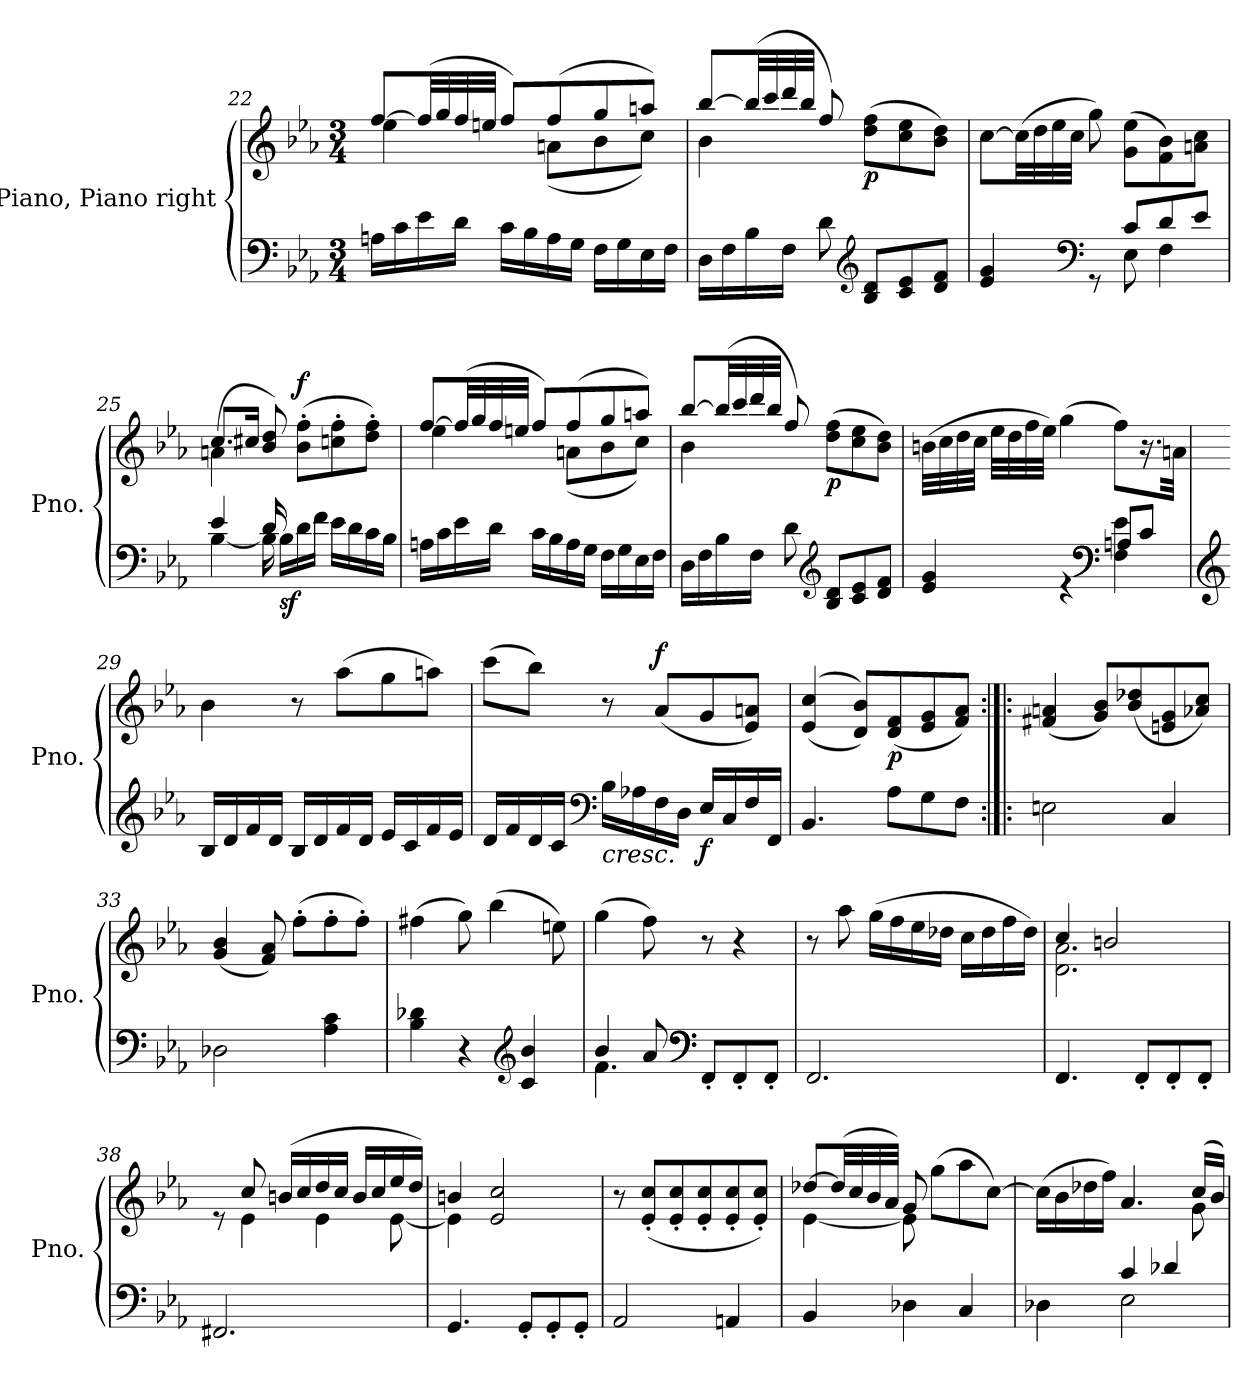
**kern	**kern	**dynam
*part1	*part1	*part1
*staff2	*staff1	*staff1/2
*I"Piano, Piano right	*	*
*I'Pno.	*	*
*clefF4	*clefG2	*
*k[b-e-a-]	*k[b-e-a-]	*
*M3/4	*M3/4	*
=22	=22	=22
*	*^	*
16An\LL	[8ff/L	4ee-\	.
16c\	.	.	.
16e-\	(>32ff/LL]	.	.
.	32gg/	.	.
16d\JJ	32ff/	.	.
.	32een/JJJ	.	.
16c\LL	8ff/L)	8ryy	.
16B-\	.	.	.
16A\	(>8ff/	(<8an\L	.
16G\JJ	.	.	.
16F\LL	8gg/	8b-\	.
16G\	.	.	.
16E-\	8aan/J)	8cc\J)	.
16F\JJ	.	.	.
!!LO:LB:g=z	!!
=23	=23	=23	=23
16D\LL	[8bb-/L	4b-\	.
16F\	.	.	.
16B-\	(>32bb-/LL]	.	.
.	32ccc/	.	.
16F\JJ	32ddd/	.	.
.	32bb-/JJJ	.	.
8d\	8ff/)	2ryy	.
*clefG2	*	*	*
!	!	!	!LO:DY:b
8B-/ 8d/L	(<8dd\ 8ff\L	.	p
8c/ 8e-/	8cc\ 8ee-\	.	.
8d/ 8f/J	8b-\ 8dd\J)	.	.
*	*v	*v	*
=24	=24	=24
*^	*	*
4e-/ 4g/	4.ryy	[8cc\L	.
.	.	(>32cc\LL]	.
.	.	32dd\	.
.	.	32ee-\	.
.	.	32cc\JJJ	.
*clefF4	*	*	*
8rGG	.	8gg\)	.
8c/L	8E-\	(>8g\ 8ee-\L	.
8d/	4F\	8f\ 8b-\)	.
8e-/J	.	8an\ 8cc\J	.
=25	=25	=25	=25
*	*	*^	*
4e-/	[<4B-\	(<4an\	(>8.cc/L	.
.	.	.	16cc#X/Jk	.
16d/)	16B-\]	(8b-/ 8dd/)	2ryy	.
!	!	!	!	!LO:DY:b=2
16B-\LL	4..ryy	.	.	sf
!	!	!	!	!LO:DY:a
16d\	.	(>8b-\' 8ff\'L	.	f
16f\JJ	.	.	.	.
16e-\LL	.	8ccn\' 8ff\'	.	.
16d\	.	.	.	.
16c\	.	8dd\' 8ff\'J)	.	.
16B-\JJ	.	.	.	.
*v	*v	*	*	*
!!LO:LB:g=z	!!
=26	=26	=26	=26
16An\LL	[8ff/L	4ee-\	.
16c\	.	.	.
16e-\	(>32ff/LL]	.	.
.	32gg/	.	.
16d\JJ	32ff/	.	.
.	32een/JJJ	.	.
16c\LL	8ff/L)	8ryy	.
16B-\	.	.	.
16A\	(>8ff/	(<8an\L	.
16G\JJ	.	.	.
16F\LL	8gg/	8b-\	.
16G\	.	.	.
16E-\	8aan/J)	8cc\J)	.
16F\JJ	.	.	.
=27	=27	=27	=27
16D\LL	[8bb-/L	4b-\	.
16F\	.	.	.
16B-\	(>32bb-/LL]	.	.
.	32ccc/	.	.
16F\JJ	32ddd/	.	.
.	32bb-/JJJ	.	.
8d\	8ff/)	2ryy	.
*clefG2	*	*	*
!	!	!	!LO:DY:b
8B-/ 8d/L	(>8dd\ 8ff\L	.	p
8c/ 8e-/	8cc\ 8ee-\	.	.
8d/ 8f/J	8b-\ 8dd\J)	.	.
*	*v	*v	*
=28	=28	=28
*^	*	*
4e-/ 4g/	2ryy	(>32bn\LLL	.
.	.	32cc\	.
.	.	32dd\	.
.	.	32cc\JJJ	.
.	.	32ee-\LLL	.
.	.	32dd\	.
.	.	32ff\	.
.	.	32ee-\JJJ)	.
4re	.	(>4gg\	.
*clefF4	*	*	*
4F\ 4e-\	8An/L	8ff\L)	.
.	8c/J	16.r	.
.	.	32an\Jkk	.
*v	*v	*	*
!!LO:LB:g=z
=29	=29	=29
*clefG2	*	*
16B-/LL	4b-\	.
16d/	.	.
16f/	.	.
16d/JJ	.	.
16B-/LL	8r	.
16d/	.	.
16f/	(>8aa-\L	.
16d/JJ	.	.
16e-/LL	8gg\	.
16c/	.	.
16f/	8aan\J)	.
16e-/JJ	.	.
=30	=30	=30
16d/LL	(>8ccc\L	.
16f/	.	.
16d/	8bb-\J)	.
16c/JJ	.	.
*clefF4	*	*
!LO:TX:b:i:t=cresc.	!	!
16B-\LL	8r	.
16A-X\	.	.
!	!	!LO:DY:a
16F\	(>8a-/L	f
16D\JJ	.	.
!	!	!LO:DY:b=2
16E-/LL	8g/	f
16C/	.	.
16F/	8e-/ 8an/J)	.
16FF/JJ	.	.
=31	=31	=31
4.BB-/	(>(<4e-/ 4cc/	.
.	8d/ 8b-/L))	.
!	!	!LO:DY:b
8A-\L	(<8d/ 8f/	p
8G\	8e-/ 8g/	.
8F\J	8f/ 8a-/J)	.
!!LO:PB:g=z
=32:|!|:	=32:|!|:	=32:|!|:
2En\	(<4f#X/ 4an/	.
.	8g/ 8b-/L)	.
.	(<8b-/ 8dd-X/	.
4C/	8en/ 8g/	.
.	8a-X/ 8cc/J)	.
=33	=33	=33
2D-X\	(<4g/ 4b-/	.
.	8f/ 8a-/)	.
.	(>8ff'\L	.
4A-\ 4c\	8ff'\	.
.	8ff'\J)	.
=34	=34	=34
4B-\ 4d-X\	(>4ff#X\	.
4r	8gg\)	.
.	(>4bb-\	.
*clefG2	*	*
4c/ 4b-/	.	.
.	8een\)	.
=35	=35	=35
*^	*	*
4b-/	4.f\	(>4gg\	.
8a-/	.	8ff\)	.
*clefF4	*	*	*
8FF'/L	4.ryy	8r	.
8FF'/	.	4r	.
8FF'/J	.	.	.
*v	*v	*	*
!!LO:LB:g=z
=36	=36	=36
2.FF/	8r	.
.	8aa-\	.
.	(>16gg\LL	.
.	16ff\	.
.	16ee-\	.
.	16dd-X\JJ	.
.	16cc\LL	.
.	16dd-\	.
.	16ff\	.
.	16dd-\JJ)	.
=37	=37	=37
*	*^	*
4.FF/	4cc/	2.d\ 2.a-\	.
.	2bn/	.	.
8FF'/L	.	.	.
8FF'/	.	.	.
8FF'/J	.	.	.
=38	=38	=38	=38
2.FF#X/	8re	8ryy	.
.	8cc/	4e-\	.
.	(>16bn/LL	.	.
.	16cc/	.	.
.	16dd/	4e-\	.
.	16cc/JJ	.	.
.	16b/LL	.	.
.	16cc/	.	.
.	16ee-/	[8e-\	.
.	16dd/JJ)	.	.
=39	=39	=39	=39
4.GG/	4bn/	4e-\]	.
.	2e-/ 2cc/	2ryy	.
8GG'/L	.	.	.
8GG'/	.	.	.
8GG'/J	.	.	.
*	*v	*v	*
!!LO:LB:g=z
=40	=40	=40
2AA-/	8r	.
.	(<8e-/' 8cc/'L	.
.	8e-/' 8cc/'	.
.	8e-/' 8cc/'	.
4AAn/	8e-/' 8cc/'	.
.	8e-/' 8cc/'J)	.
=41	=41	=41
*	*^	*
4BB-/	[8dd-X/L	[4e-\	.
.	(>32dd-/LL]	.	.
.	32cc/	.	.
.	32b-/	.	.
.	32a-/JJJ)	.	.
4D-X\	8g/	8e-\]	.
.	(>8gg\L	4.ryy	.
4C/	8aa-\	.	.
.	[8cc\J)	.	.
=42	=42	=42	=42
*^	*	*	*
4D-X\	4ryy	(>16cc\LL]	8ryy	.
.	.	16b-\	.	.
*	*	*v	*v	*
.	.	16dd-X\	.
.	.	16ff\JJ)	.
4c/	2E-\	4.a-/	.
4d-X/	.	.	.
*	*	*^	*
.	.	(>16cc/LL	8g\	.
.	.	16b-/JJ)	.	.
*v	*v	*	*	*
*	*v	*v	*
=	=	=
*-	*-	*-
